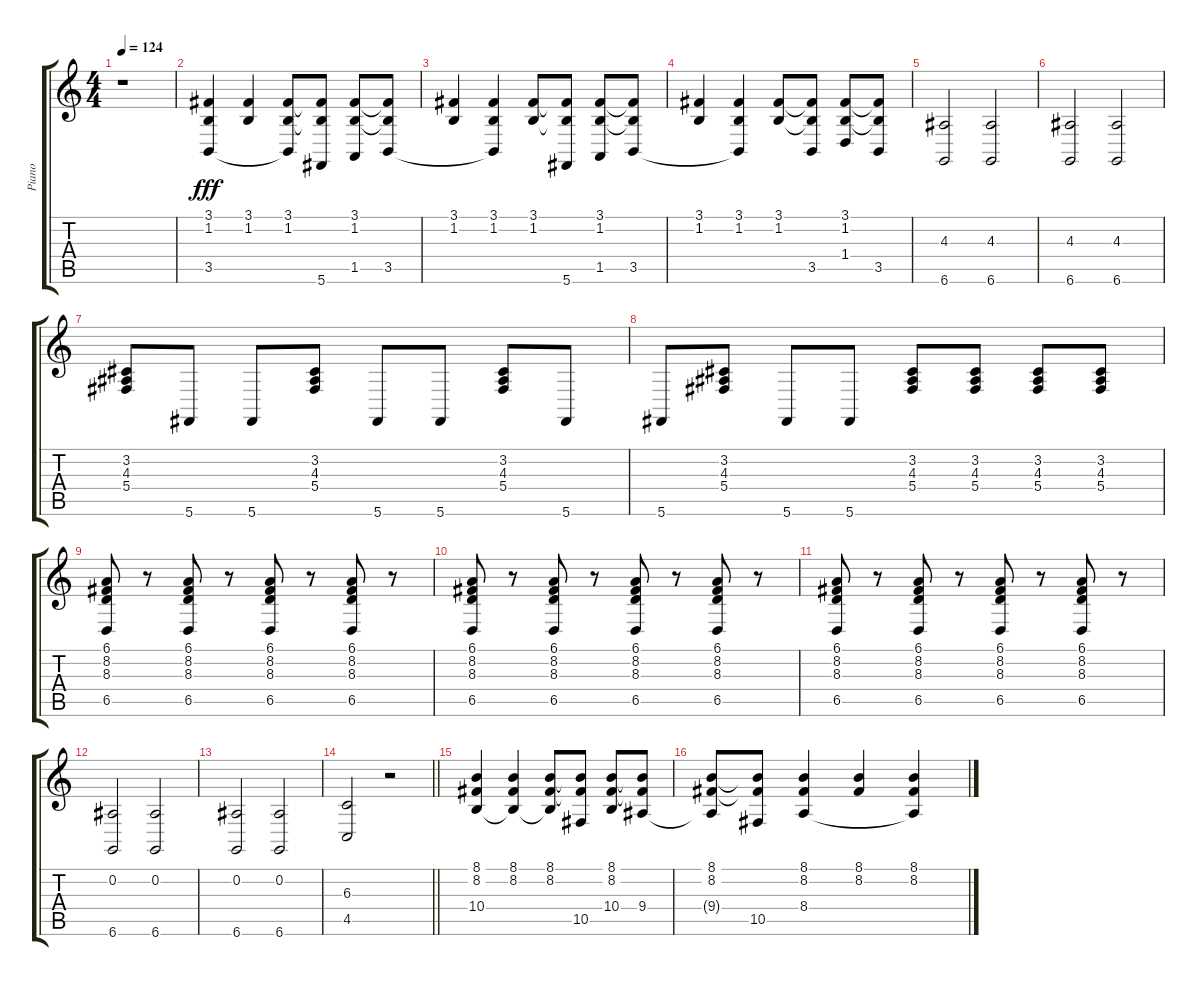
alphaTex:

\track ("Piano" "Piano") {instrument acousticgrandpiano}
\staff {score tabs}
\tuning (Eb4 Bb3 Gb3 Db3 Ab2 Db2) {hide}
\ts (4 4)
\tempo 124
\clef g2
\ks c
r.1{dy fff} |
(3.1 1.2 3.5).4 (3.1 1.2).4 (3.1 1.2 3.5{t}).8 (3.1{t} 1.2{t} 5.6).8 (3.1 1.2 1.5).8 (3.1{t} 1.2{t} 3.5).8 |
(3.1 1.2).4 (3.1 1.2 3.5{t}).4 (3.1 1.2).8 (3.1{t} 1.2{t} 5.6).8 (3.1 1.2 1.5).8 (3.1{t} 1.2{t} 3.5).8 |
(3.1 1.2).4 (3.1 1.2 3.5{t}).4 (3.1 1.2).8 (3.1{t} 1.2{t} 3.5).8 (3.1 1.2 1.4).8 (3.1{t} 1.2{t} 3.5).8 |
(4.3 6.6).2 (4.3 6.6).2 |
(4.3 6.6).2 (4.3 6.6).2 |
(3.2 4.3 5.4).8 5.6.8 5.6.8 (3.2 4.3 5.4).8 5.6.8 5.6.8 (3.2 4.3 5.4).8 5.6.8 |
5.6.8 (3.2 4.3 5.4).8 5.6.8 5.6.8 (3.2 4.3 5.4).8 (3.2 4.3 5.4).8 (3.2 4.3 5.4).8 (3.2 4.3 5.4).8 |
(6.1 8.2 8.3 6.5).8 r.8 (6.1 8.2 8.3 6.5).8 r.8 (6.1 8.2 8.3 6.5).8 r.8 (6.1 8.2 8.3 6.5).8 r.8 |
(6.1 8.2 8.3 6.5).8 r.8 (6.1 8.2 8.3 6.5).8 r.8 (6.1 8.2 8.3 6.5).8 r.8 (6.1 8.2 8.3 6.5).8 r.8 |
(6.1 8.2 8.3 6.5).8 r.8 (6.1 8.2 8.3 6.5).8 r.8 (6.1 8.2 8.3 6.5).8 r.8 (6.1 8.2 8.3 6.5).8 r.8 |
(0.2 6.6).2 (0.2 6.6).2 |
(0.2 6.6).2 (0.2 6.6).2 |
\barLineRight lightlight
(6.3 4.5).2 r.2 |
(8.1 8.2 10.4).4 (8.1 8.2 10.4{t}).4 (8.1 8.2 10.4{t}).8 (8.1{t} 8.2{t} 10.5).8 (8.1 8.2 10.4).8 (8.1{t} 8.2{t} 9.4).8 |
(8.1 8.2 9.4{t}).8 (8.1{t} 8.2{t} 10.5).8 (8.1 8.2 8.4).4 (8.1 8.2).4 (8.1 8.2 8.4{t}).4
